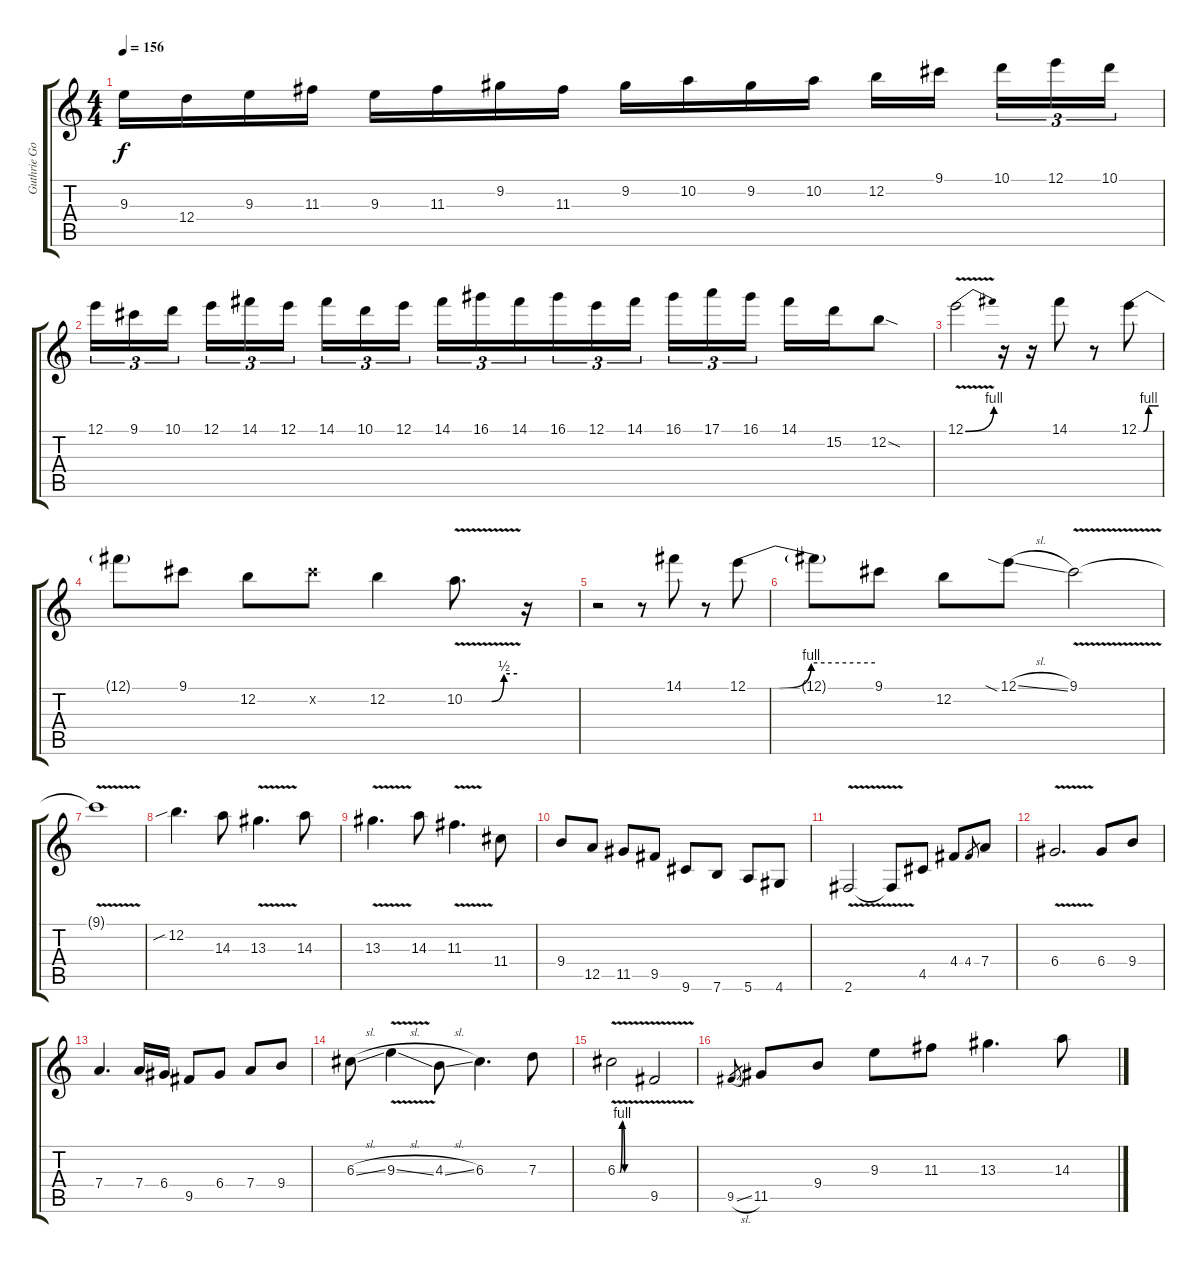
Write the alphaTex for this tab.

\track ("Guthrie Govan" "Guthrie Go") {instrument overdrivenguitar}
\staff {score tabs}
\tuning (E4 B3 G3 D3 A2 E2) {hide}
\ts (4 4)
\tempo 156
\clef g2
\ks c
9.3.16{dy f} 12.4.16 9.3.16 11.3.16 9.3.16 11.3.16 9.2.16 11.3.16 9.2.16 10.2.16 9.2.16 10.2.16 12.2.16 9.1.16{beam splitsecondary} 10.1.16{tu (3 2)} 12.1.16{tu (3 2)} 10.1.16{tu (3 2)} |
12.1.16{tu (3 2)} 9.1.16{tu (3 2)} 10.1.16{tu (3 2) beam splitsecondary} 12.1.16{tu (3 2)} 14.1.16{tu (3 2)} 12.1.16{tu (3 2)} 14.1.16{tu (3 2)} 10.1.16{tu (3 2)} 12.1.16{tu (3 2) beam splitsecondary} 14.1.16{tu (3 2)} 16.1.16{tu (3 2)} 14.1.16{tu (3 2) beam merge} 16.1.16{tu (3 2) beam merge} 12.1.16{tu (3 2)} 14.1.16{tu (3 2) beam splitsecondary} 16.1.16{tu (3 2)} 17.1.16{tu (3 2)} 16.1.16{tu (3 2)} 14.1.16 15.2.16 12.2{sod}.8 |
12.1{be (bend 0 0 60 4) v}.2 r.16 r.16 14.1.8 r.8 12.1{be (custom 0 0 14 0 30 4 45 4 60 4)}.8 |
12.1{t}.8 9.1.8 12.2.8 14.2{x}.8 12.2.4 10.2{be (custom 0 0 31 0 45 2 60 2) v}.8{d} r.16 |
r.2 r.8 14.1.8 r.8 12.1{be (custom 0 0 15 0 30 4 60 4)}.8 |
12.1{t}.8 9.1.8 12.2.8 12.1{sia sl}.8 9.1{v}.2 |
9.1{t}.1 |
12.2{sib}.4{d} 14.3.8 13.3{v}.4{d} 14.3.8 |
13.3{v}.4{d} 14.3.8 11.3{v}.4{d} 11.4.8 |
9.4.8 12.5.8 11.5.8 9.5.8 9.6.8 7.6.8 5.6.8 4.6.8 |
2.6{v}.2 2.6{t}.8 4.5.8 4.4.8 4.4.8{gr} 7.4.8 |
6.4{v}.2{d} 6.4.8 9.4.8 |
7.4.4{d} 7.4.16 6.4.16 9.5.8 6.4.8 7.4.8 9.4.8 |
6.3{sl}.8 9.3{v sl}.4 4.3{sl}.8 6.3.4{d} 7.3.8 |
6.3{be (custom 0 0 5 0 10 4 15 0 60 0) v}.2 9.5{v}.2 |
9.5{sl}.8{gr} 11.5.8 9.4.8 9.3.8 11.3.8 13.3.4{d} 14.3.8
